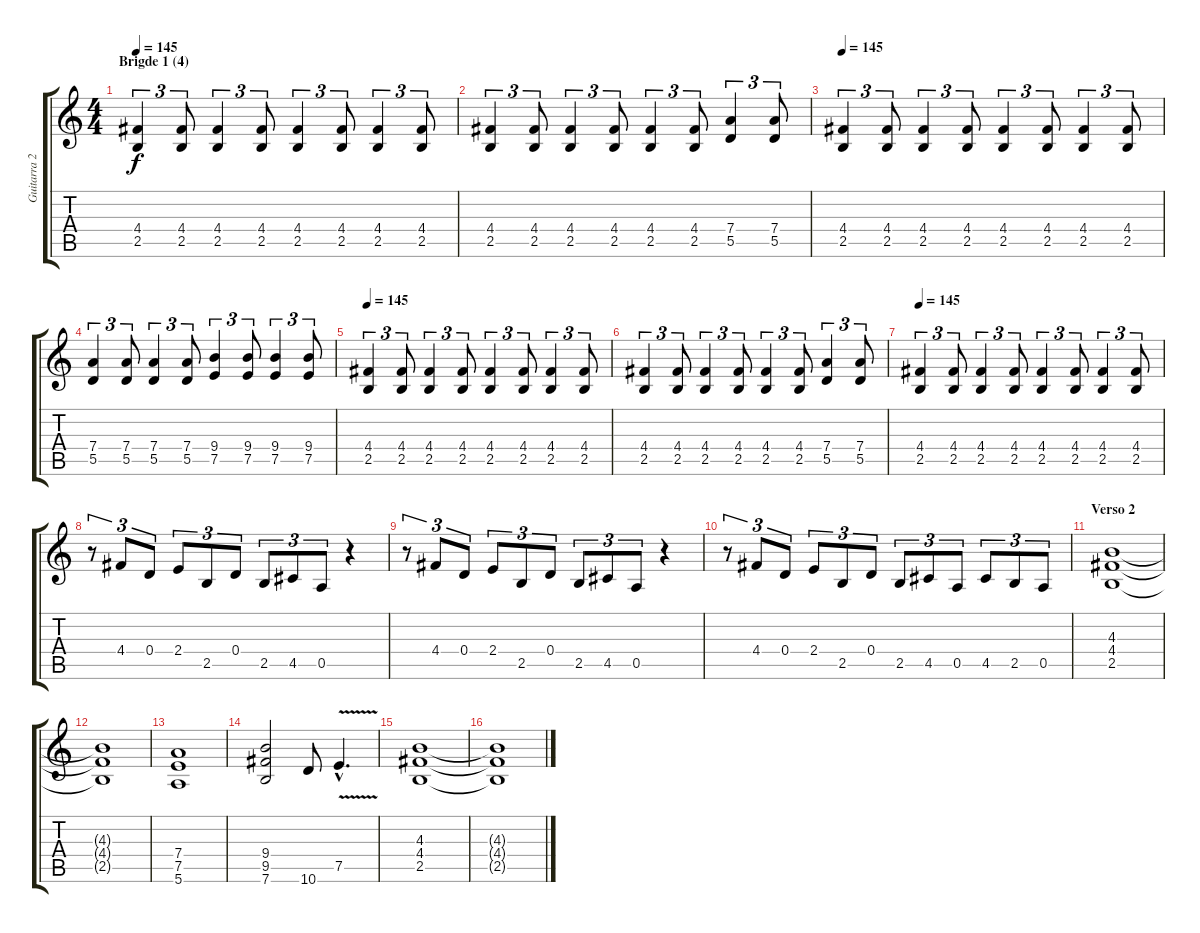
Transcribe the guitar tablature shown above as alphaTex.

\track ("Guitarra 2" "Guitarra 2") {instrument distortionguitar}
\staff {score tabs}
\tuning (E4 B3 G3 D3 A2 E2) {hide}
\ts (4 4)
\section ("" "Brigde 1 (4)")
\tempo 145
\clef g2
\ks c
(4.4 2.5).4{tu (3 2) dy f volume 13 instrument electricguitarmuted} (4.4 2.5).8{tu (3 2)} (4.4 2.5).4{tu (3 2)} (4.4 2.5).8{tu (3 2)} (4.4 2.5).4{tu (3 2)} (4.4 2.5).8{tu (3 2)} (4.4 2.5).4{tu (3 2)} (4.4 2.5).8{tu (3 2)} |
(4.4 2.5).4{tu (3 2) volume 13 instrument electricguitarmuted} (4.4 2.5).8{tu (3 2)} (4.4 2.5).4{tu (3 2)} (4.4 2.5).8{tu (3 2)} (4.4 2.5).4{tu (3 2)} (4.4 2.5).8{tu (3 2)} (7.4 5.5).4{tu (3 2)} (7.4 5.5).8{tu (3 2)} |
\tempo 145
(4.4 2.5).4{tu (3 2) volume 13 instrument electricguitarmuted} (4.4 2.5).8{tu (3 2)} (4.4 2.5).4{tu (3 2)} (4.4 2.5).8{tu (3 2)} (4.4 2.5).4{tu (3 2)} (4.4 2.5).8{tu (3 2)} (4.4 2.5).4{tu (3 2)} (4.4 2.5).8{tu (3 2)} |
(7.4 5.5).4{tu (3 2)} (7.4 5.5).8{tu (3 2)} (7.4 5.5).4{tu (3 2)} (7.4 5.5).8{tu (3 2)} (9.4 7.5).4{tu (3 2)} (9.4 7.5).8{tu (3 2)} (9.4 7.5).4{tu (3 2)} (9.4 7.5).8{tu (3 2)} |
\tempo 145
(4.4 2.5).4{tu (3 2) volume 13 instrument electricguitarmuted} (4.4 2.5).8{tu (3 2)} (4.4 2.5).4{tu (3 2)} (4.4 2.5).8{tu (3 2)} (4.4 2.5).4{tu (3 2)} (4.4 2.5).8{tu (3 2)} (4.4 2.5).4{tu (3 2)} (4.4 2.5).8{tu (3 2)} |
(4.4 2.5).4{tu (3 2) volume 13 instrument electricguitarmuted} (4.4 2.5).8{tu (3 2)} (4.4 2.5).4{tu (3 2)} (4.4 2.5).8{tu (3 2)} (4.4 2.5).4{tu (3 2)} (4.4 2.5).8{tu (3 2)} (7.4 5.5).4{tu (3 2)} (7.4 5.5).8{tu (3 2)} |
\tempo 145
(4.4 2.5).4{tu (3 2) volume 13 instrument electricguitarmuted} (4.4 2.5).8{tu (3 2)} (4.4 2.5).4{tu (3 2)} (4.4 2.5).8{tu (3 2)} (4.4 2.5).4{tu (3 2)} (4.4 2.5).8{tu (3 2)} (4.4 2.5).4{tu (3 2)} (4.4 2.5).8{tu (3 2)} |
r.8{tu (3 2)} 4.4.8{tu (3 2)} 0.4.8{tu (3 2)} 2.4.8{tu (3 2)} 2.5.8{tu (3 2)} 0.4.8{tu (3 2)} 2.5.8{tu (3 2)} 4.5.8{tu (3 2)} 0.5.8{tu (3 2)} r.4 |
r.8{tu (3 2)} 4.4.8{tu (3 2)} 0.4.8{tu (3 2)} 2.4.8{tu (3 2)} 2.5.8{tu (3 2)} 0.4.8{tu (3 2)} 2.5.8{tu (3 2)} 4.5.8{tu (3 2)} 0.5.8{tu (3 2)} r.4 |
r.8{tu (3 2)} 4.4.8{tu (3 2)} 0.4.8{tu (3 2)} 2.4.8{tu (3 2)} 2.5.8{tu (3 2)} 0.4.8{tu (3 2)} 2.5.8{tu (3 2)} 4.5.8{tu (3 2)} 0.5.8{tu (3 2)} 4.5.8{tu (3 2)} 2.5.8{tu (3 2)} 0.5.8{tu (3 2)} |
\section ("" "Verso 2")
(4.3 4.4 2.5).1{volume 16 instrument distortionguitar} |
(4.3{t} 4.4{t} 2.5{t}).1 |
(7.4 7.5 5.6).1 |
(9.4 9.5 7.6).2 10.6.8 7.5{v hac}.4{d} |
(4.3 4.4 2.5).1{volume 16 instrument distortionguitar} |
(4.3{t} 4.4{t} 2.5{t}).1
